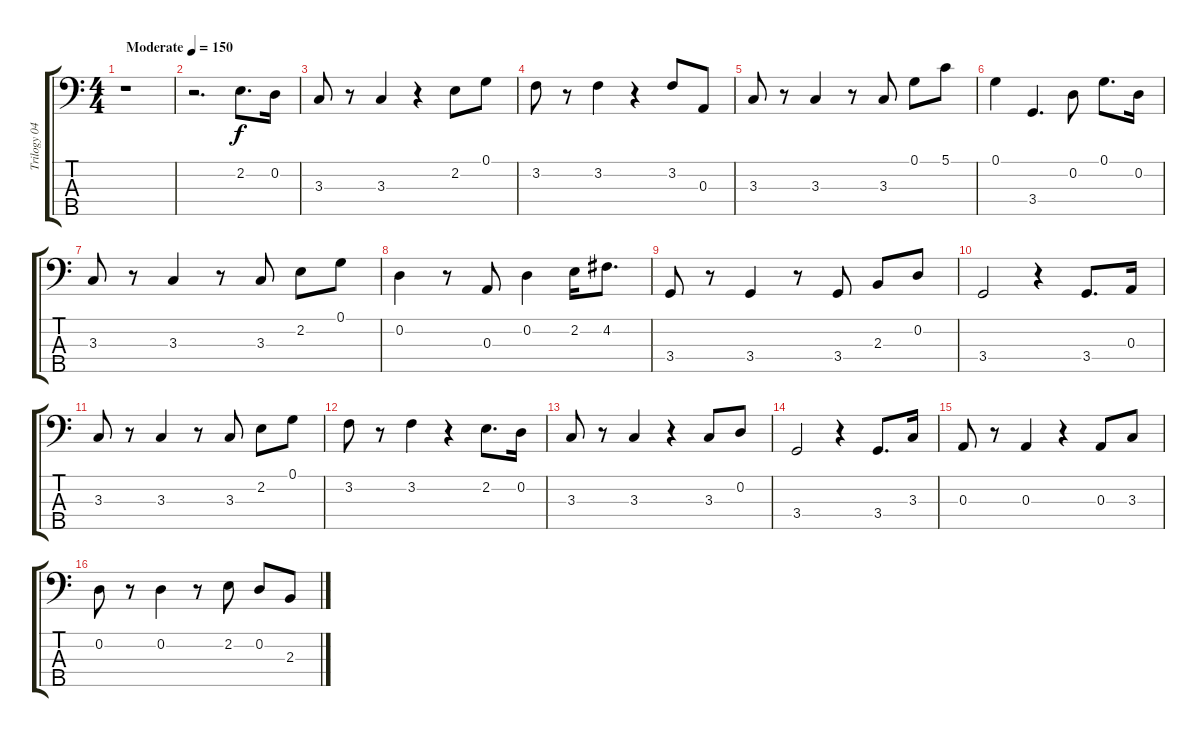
\track ("Trilogy 04" "Trilogy 04") {instrument electricbassfinger}
\staff {score tabs}
\tuning (G2 D2 A1 E1 B0) {hide}
\ts (4 4)
\tempo (150 "Moderate")
\clef f4
\ks c
r.1{dy f instrument electricbassfinger} |
r.2{d} 2.2.8{d} 0.2.16 |
3.3.8 r.8 3.3.4 r.4 2.2.8 0.1.8 |
3.2.8 r.8 3.2.4 r.4 3.2.8 0.3.8 |
3.3.8 r.8 3.3.4 r.8 3.3.8 0.1.8 5.1.8 |
0.1.4 3.4.4{d} 0.2.8 0.1.8{d} 0.2.16 |
3.3.8 r.8 3.3.4 r.8 3.3.8 2.2.8 0.1.8 |
0.2.4 r.8 0.3.8 0.2.4 2.2.16 4.2.8{d} |
3.4.8 r.8 3.4.4 r.8 3.4.8 2.3.8 0.2.8 |
3.4.2 r.4 3.4.8{d} 0.3.16 |
3.3.8 r.8 3.3.4 r.8 3.3.8 2.2.8 0.1.8 |
3.2.8 r.8 3.2.4 r.4 2.2.8{d} 0.2.16 |
3.3.8 r.8 3.3.4 r.4 3.3.8 0.2.8 |
3.4.2 r.4 3.4.8{d} 3.3.16 |
0.3.8 r.8 0.3.4 r.4 0.3.8 3.3.8 |
0.2.8 r.8 0.2.4 r.8 2.2.8 0.2.8 2.3.8
